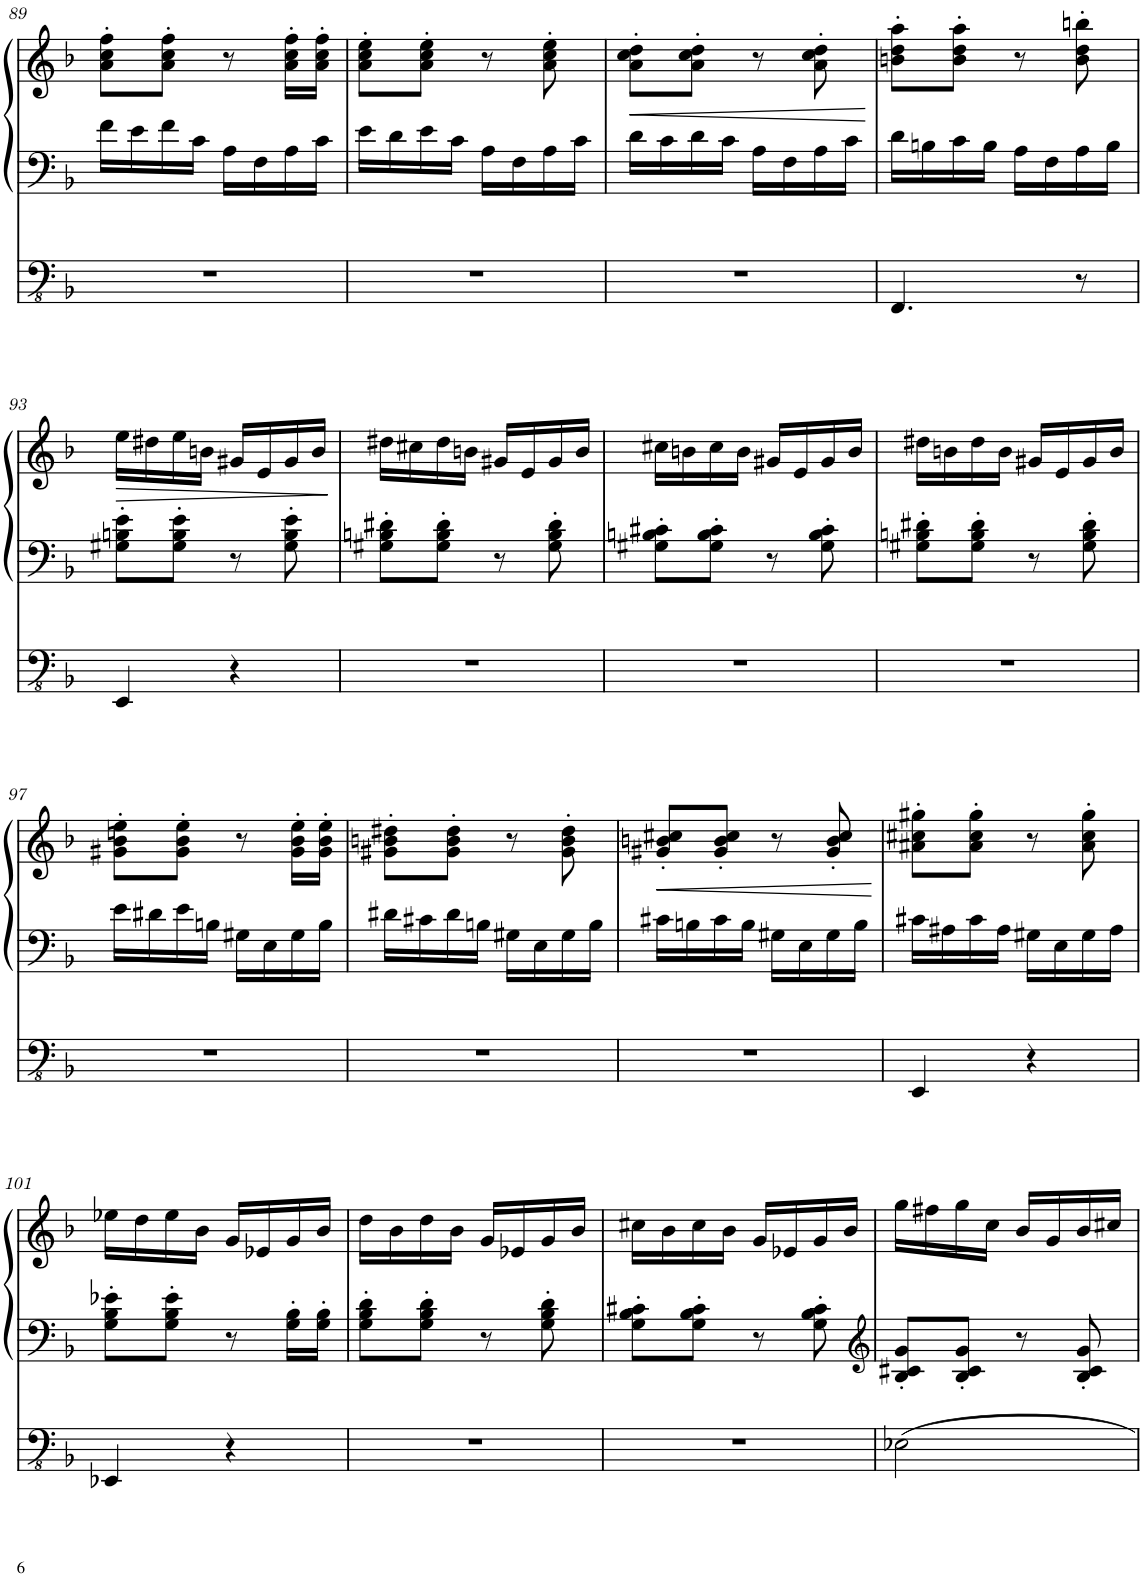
**kern	**kern	**kern	**dynam
*part1	*part1	*part1	*part1
*staff3	*staff2	*staff1	*staff1/2/3
*I"Pipe Organ	*	*	*
*I'Org.	*	*	*
!!LO:PB:g=z
*clefFv4	*clefF4	*clefG2	*
*k[b-]	*k[b-]	*k[b-]	*
*M2/4	*M2/4	*M2/4	*
=89	=89	=89	=89
2r	16f\LL	8a\' 8cc\' 8ff\'L	.
.	16e\	.	.
.	16f\	8a\' 8cc\' 8ff\'J	.
.	16c\JJ	.	.
.	16A\LL	8r	.
.	16F\	.	.
.	16A\	16a\' 16cc\' 16ff\'LL	.
.	16c\JJ	16a\' 16cc\' 16ff\'JJ	.
=90	=90	=90	=90
2r	16e\LL	8a\' 8cc\' 8ee\'L	.
.	16d\	.	.
.	16e\	8a\' 8cc\' 8ee\'J	.
.	16c\JJ	.	.
.	16A\LL	8r	.
.	16F\	.	.
.	16A\	8a\' 8cc\' 8ee\'	.
.	16c\JJ	.	.
=91	=91	=91	=91
!	!	!	!LO:HP:b
2r	16d\LL	8a\' 8cc\' 8dd\'L	<
.	16c\	.	.
.	16d\	8a\' 8cc\' 8dd\'J	.
.	16c\JJ	.	.
.	16A\LL	8r	.
.	16F\	.	.
.	16A\	8a\' 8cc\' 8dd\'	.
.	16c\JJ	.	.
.	.	.	[
=92	=92	=92	=92
4.FFF/	16d\LL	8bn\' 8dd\' 8aa\'L	.
.	16Bn\	.	.
.	16c\	8b\' 8dd\' 8aa\'J	.
.	16B\JJ	.	.
.	16A\LL	8r	.
.	16F\	.	.
8r	16A\	8b\' 8dd\' 8bbn\'	.
.	16B\JJ	.	.
!!LO:LB:g=z
=93	=93	=93	=93
!	!	!	!LO:HP:b
4EEE/	8G#X\' 8Bn\' 8e\'L	16ee\LL	>
.	.	16dd#X\	.
.	8G#\' 8B\' 8e\'J	16ee\	.
.	.	16bn\JJ	.
4r	8r	16g#X/LL	.
.	.	16e/	.
.	8G#\' 8B\' 8e\'	16g#/	.
.	.	16b/JJ	.
.	.	.	]
=94	=94	=94	=94
2r	8G#X\' 8Bn\' 8d#X\'L	16dd#X\LL	.
.	.	16cc#X\	.
.	8G#\' 8B\' 8d#\'J	16dd#\	.
.	.	16bn\JJ	.
.	8r	16g#X/LL	.
.	.	16e/	.
.	8G#\' 8B\' 8d#\'	16g#/	.
.	.	16b/JJ	.
=95	=95	=95	=95
2r	8G#X\' 8Bn\' 8c#X\'L	16cc#X\LL	.
.	.	16bn\	.
.	8G#\' 8B\' 8c#\'J	16cc#\	.
.	.	16b\JJ	.
.	8r	16g#X/LL	.
.	.	16e/	.
.	8G#\' 8B\' 8c#\'	16g#/	.
.	.	16b/JJ	.
=96	=96	=96	=96
2r	8G#X\' 8Bn\' 8d#X\'L	16dd#X\LL	.
.	.	16bn\	.
.	8G#\' 8B\' 8d#\'J	16dd#\	.
.	.	16b\JJ	.
.	8r	16g#X/LL	.
.	.	16e/	.
.	8G#\' 8B\' 8d#\'	16g#/	.
.	.	16b/JJ	.
!!LO:LB:g=z
=97	=97	=97	=97
2r	16e\LL	8g#X\' 8bn\' 8ee\'L	.
.	16d#X\	.	.
.	16e\	8g#\' 8b\' 8ee\'J	.
.	16Bn\JJ	.	.
.	16G#X\LL	8r	.
.	16E\	.	.
.	16G#\	16g#\' 16b\' 16ee\'LL	.
.	16B\JJ	16g#\' 16b\' 16ee\'JJ	.
=98	=98	=98	=98
2r	16d#X\LL	8g#X\' 8bn\' 8dd#X\'L	.
.	16c#X\	.	.
.	16d#\	8g#\' 8b\' 8dd#\'J	.
.	16Bn\JJ	.	.
.	16G#X\LL	8r	.
.	16E\	.	.
.	16G#\	8g#\' 8b\' 8dd#\'	.
.	16B\JJ	.	.
=99	=99	=99	=99
!	!	!	!LO:HP:b
2r	16c#X\LL	8g#X/' 8bn/' 8cc#X/'L	<
.	16Bn\	.	.
.	16c#\	8g#/' 8b/' 8cc#/'J	.
.	16B\JJ	.	.
.	16G#X\LL	8r	.
.	16E\	.	.
.	16G#\	8g#/' 8b/' 8cc#/'	.
.	16B\JJ	.	.
.	.	.	[
=100	=100	=100	=100
4EEE/	16c#X\LL	8a#X\' 8cc#X\' 8gg#X\'L	.
.	16A#X\	.	.
.	16c#\	8a#\' 8cc#\' 8gg#\'J	.
.	16A#\JJ	.	.
4r	16G#X\LL	8r	.
.	16E\	.	.
.	16G#\	8a#\' 8cc#\' 8gg#\'	.
.	16A#\JJ	.	.
!!LO:LB:g=z
=101	=101	=101	=101
4EEE-X/	8G\' 8B-\' 8e-X\'L	16ee-X\LL	.
.	.	16dd\	.
.	8G\' 8B-\' 8e-\'J	16ee-\	.
.	.	16b-\JJ	.
4r	8r	16g/LL	.
.	.	16e-X/	.
.	16G\' 16B-\'LL	16g/	.
.	16G\' 16B-\'JJ	16b-/JJ	.
=102	=102	=102	=102
2r	8G\' 8B-\' 8d\'L	16dd\LL	.
.	.	16b-\	.
.	8G\' 8B-\' 8d\'J	16dd\	.
.	.	16b-\JJ	.
.	8r	16g/LL	.
.	.	16e-X/	.
.	8G\' 8B-\' 8d\'	16g/	.
.	.	16b-/JJ	.
=103	=103	=103	=103
2r	8G\' 8B-\' 8c#X\'L	16cc#X\LL	.
.	.	16b-\	.
.	8G\' 8B-\' 8c#\'J	16cc#\	.
.	.	16b-\JJ	.
.	8r	16g/LL	.
.	.	16e-X/	.
.	8G\' 8B-\' 8c#\'	16g/	.
.	.	16b-/JJ	.
=104	=104	=104	=104
*	*clefG2	*	*
2EE-X\	8B-/' 8c#X/' 8g/'L	16gg\LL	.
.	.	16ff#X\	.
.	8B-/' 8c#/' 8g/'J	16gg\	.
.	.	16cc\JJ	.
.	8r	16b-/LL	.
.	.	16g/	.
.	8B-/' 8c#/' 8g/'	16b-/	.
.	.	16cc#X/JJ	.
=	=	=	=
*-	*-	*-	*-
